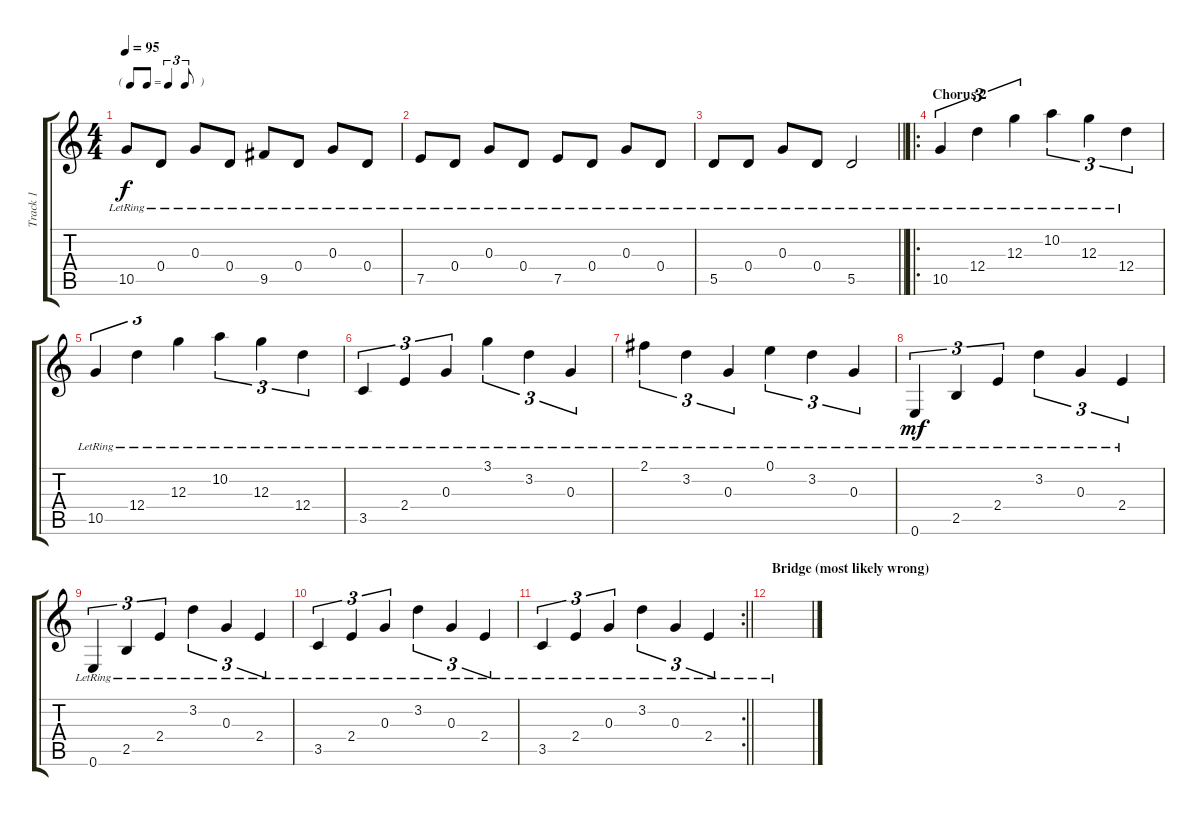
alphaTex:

\track ("Track 1" "Track 1") {instrument electricguitarclean}
\staff {score tabs}
\tuning (E4 B3 G3 D3 A2 E2) {hide}
\ts (4 4)
\tf triplet8th
\tempo 95
\clef g2
\ks c
10.5{lr}.8{dy f} 0.4{lr}.8 0.3{lr}.8 0.4{lr}.8 9.5{lr}.8 0.4{lr}.8 0.3{lr}.8 0.4{lr}.8 |
7.5{lr}.8 0.4{lr}.8 0.3{lr}.8 0.4{lr}.8 7.5{lr}.8 0.4{lr}.8 0.3{lr}.8 0.4{lr}.8 |
\barLineRight lightlight
5.5{lr}.8 0.4{lr}.8 0.3{lr}.8 0.4{lr}.8 5.5{lr}.2 |
\ro
\section ("" "Chorus 2")
10.5{lr}.4{tu (3 2)} 12.4{lr}.4{tu (3 2)} 12.3{lr}.4{tu (3 2)} 10.2{lr}.4{tu (3 2)} 12.3{lr}.4{tu (3 2)} 12.4{lr}.4{tu (3 2)} |
10.5{lr}.4{tu (3 2)} 12.4{lr}.4{tu (3 2)} 12.3{lr}.4{tu (3 2)} 10.2{lr}.4{tu (3 2)} 12.3{lr}.4{tu (3 2)} 12.4{lr}.4{tu (3 2)} |
3.5{lr}.4{tu (3 2)} 2.4{lr}.4{tu (3 2)} 0.3{lr}.4{tu (3 2)} 3.1{lr}.4{tu (3 2)} 3.2{lr}.4{tu (3 2)} 0.3{lr}.4{tu (3 2)} |
2.1{lr}.4{tu (3 2)} 3.2{lr}.4{tu (3 2)} 0.3{lr}.4{tu (3 2)} 0.1{lr}.4{tu (3 2)} 3.2{lr}.4{tu (3 2)} 0.3{lr}.4{tu (3 2)} |
0.6{lr}.4{tu (3 2) dy mf} 2.5{lr}.4{tu (3 2)} 2.4{lr}.4{tu (3 2)} 3.2{lr}.4{tu (3 2)} 0.3{lr}.4{tu (3 2)} 2.4{lr}.4{tu (3 2)} |
0.6{lr}.4{tu (3 2)} 2.5{lr}.4{tu (3 2)} 2.4{lr}.4{tu (3 2)} 3.2{lr}.4{tu (3 2)} 0.3{lr}.4{tu (3 2)} 2.4{lr}.4{tu (3 2)} |
3.5{lr}.4{tu (3 2)} 2.4{lr}.4{tu (3 2)} 0.3{lr}.4{tu (3 2)} 3.2{lr}.4{tu (3 2)} 0.3{lr}.4{tu (3 2)} 2.4{lr}.4{tu (3 2)} |
\rc 2
\barLineRight lightlight
3.5{lr}.4{tu (3 2)} 2.4{lr}.4{tu (3 2)} 0.3{lr}.4{tu (3 2)} 3.2{lr}.4{tu (3 2)} 0.3{lr}.4{tu (3 2)} 2.4{lr}.4{tu (3 2)} |
\section ("" "Bridge (most likely wrong)")
